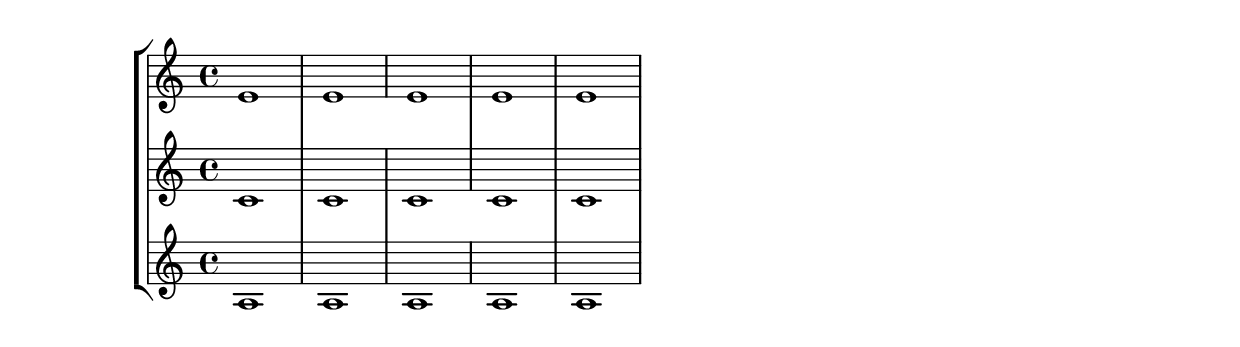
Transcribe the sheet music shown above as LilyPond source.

%% Do not edit this file; it is automatically
%% generated from LSR http://lsr.dsi.unimi.it
%% This file is in the public domain.
\version "2.13.29"

\header {
  lsrtags = "rhythms, tweaks-and-overrides"

%% Translation of GIT committish: 0b55335aeca1de539bf1125b717e0c21bb6fa31b
  texidoces = "
De forma predeterminada, las líneas divisorias en los grupos
StaffGroup, PianoStaff o GrandStaff se conectan entre los pentagramas.
Se puede alterar este comportamiento pentagrama a pentagrama.

"
  doctitlees = "Quitar las barras de compás entre los pentagramas de un StaffGroup PianoStaff o GrandStaff"



  texidoc = "
By default, bar lines in StaffGroup, PianoStaff, or GrandStaff groups
are connected between the staves.  This behaviour can be overridden on
a staff-by-staff basis.

"
  doctitle = "Removing connecting bar lines on StaffGroup PianoStaff or GrandStaff"
} % begin verbatim

\relative c' {
  \new StaffGroup <<
    \new Staff {
      e1 | e
      \once \override Staff.BarLine #'allow-span-bar = ##f
      e1 | e | e
    }
    \new Staff {
      c1 | c | c
      \once \override Staff.BarLine #'allow-span-bar = ##f
      c1 | c
    }
    \new Staff {
      a1 | a | a | a | a
    }
  >>
}

